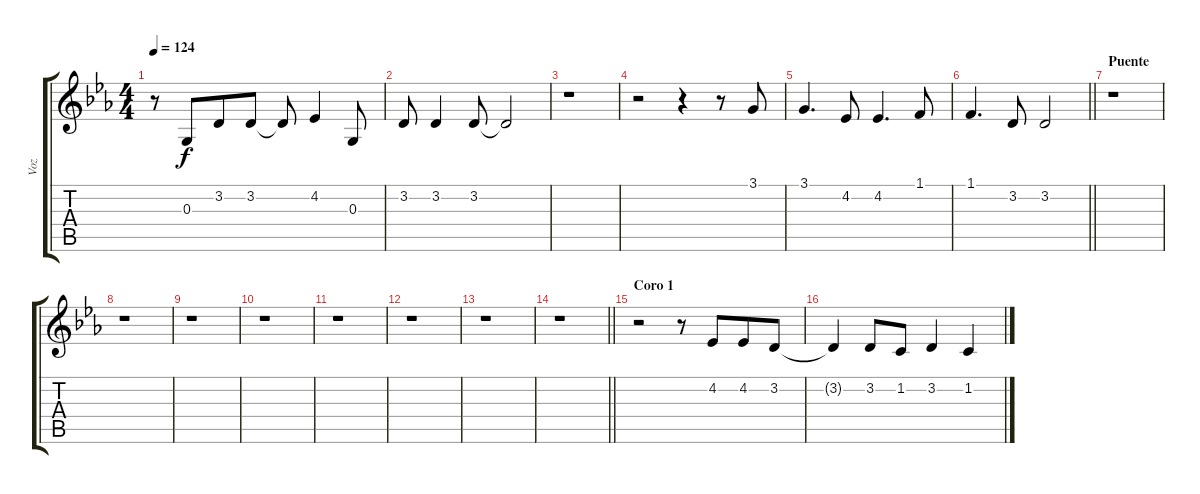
\track ("Voz" "Voz") {instrument altosax}
\staff {score tabs}
\tuning (E4 B3 G3 D3 A2 E2) {hide}
\ts (4 4)
\tempo 124
\clef g2
\ks eb
r.8{dy f} 0.3.8{beam merge} 3.2.8 3.2.8 3.2{t}.8 4.2.4 0.3.8 |
3.2.8 3.2.4 3.2.8 3.2{t}.2 |
r.1 |
r.2 r.4 r.8 3.1.8 |
3.1.4{d} 4.2.8 4.2.4{d} 1.1.8 |
\barLineRight lightlight
1.1.4{d} 3.2.8 3.2.2 |
\section ("" "Puente")
r.1 |
r.1 |
r.1 |
r.1 |
r.1 |
r.1 |
r.1 |
\barLineRight lightlight
r.1 |
\section ("" "Coro 1")
r.2 r.8 4.2.8{beam merge} 4.2.8 3.2.8 |
3.2{t}.4 3.2.8 1.2.8 3.2.4 1.2.4
